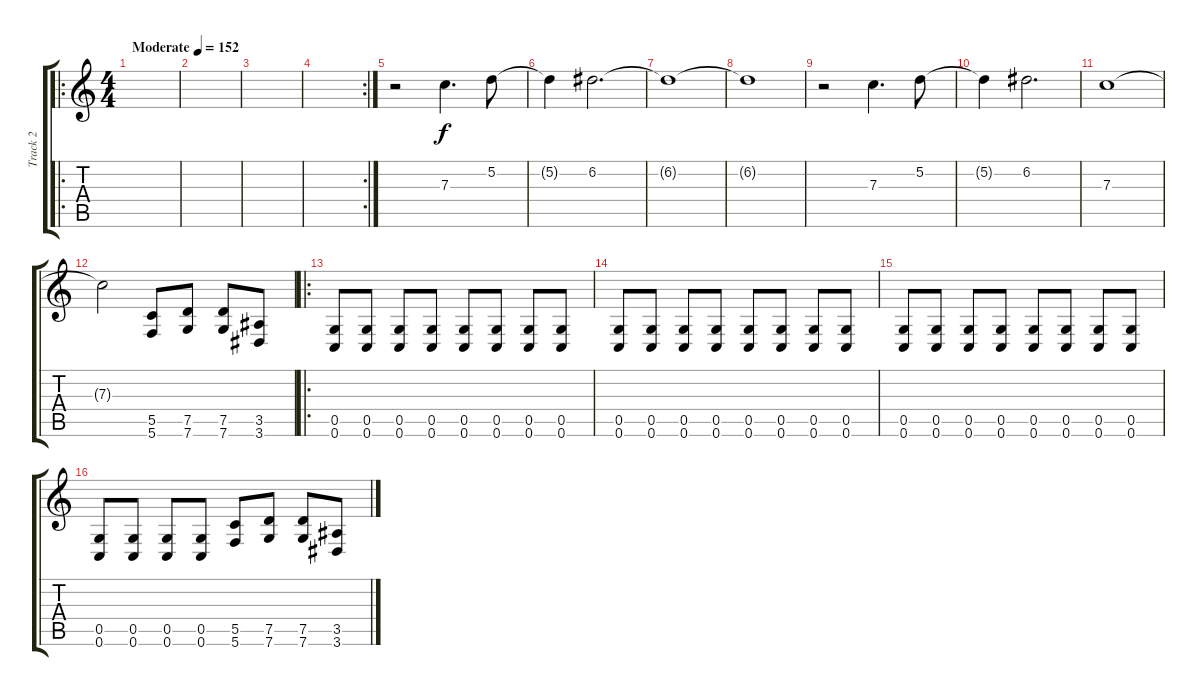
\track ("Track 2" "Track 2") {instrument distortionguitar}
\staff {score tabs}
\tuning (D4 A3 F3 C3 G2 C2) {hide}
\ro
\ts (4 4)
\tempo (152 "Moderate")
\clef g2
\ks c
|
|
|
\rc 2
|
r.2 7.3.4{d} 5.2.8 |
5.2{t}.4 6.2.2{d} |
6.2{t}.1 |
6.2{t}.1 |
r.2 7.3.4{d} 5.2.8 |
5.2{t}.4 6.2.2{d} |
7.3.1 |
7.3{t}.2 (5.5 5.6).8 (7.5 7.6).8 (7.5 7.6).8 (3.5 3.6).8 |
\ro
(0.5 0.6).8 (0.5 0.6).8 (0.5 0.6).8 (0.5 0.6).8 (0.5 0.6).8 (0.5 0.6).8 (0.5 0.6).8 (0.5 0.6).8 |
(0.5 0.6).8 (0.5 0.6).8 (0.5 0.6).8 (0.5 0.6).8 (0.5 0.6).8 (0.5 0.6).8 (0.5 0.6).8 (0.5 0.6).8 |
(0.5 0.6).8 (0.5 0.6).8 (0.5 0.6).8 (0.5 0.6).8 (0.5 0.6).8 (0.5 0.6).8 (0.5 0.6).8 (0.5 0.6).8 |
(0.5 0.6).8 (0.5 0.6).8 (0.5 0.6).8 (0.5 0.6).8 (5.5 5.6).8 (7.5 7.6).8 (7.5 7.6).8 (3.5 3.6).8
